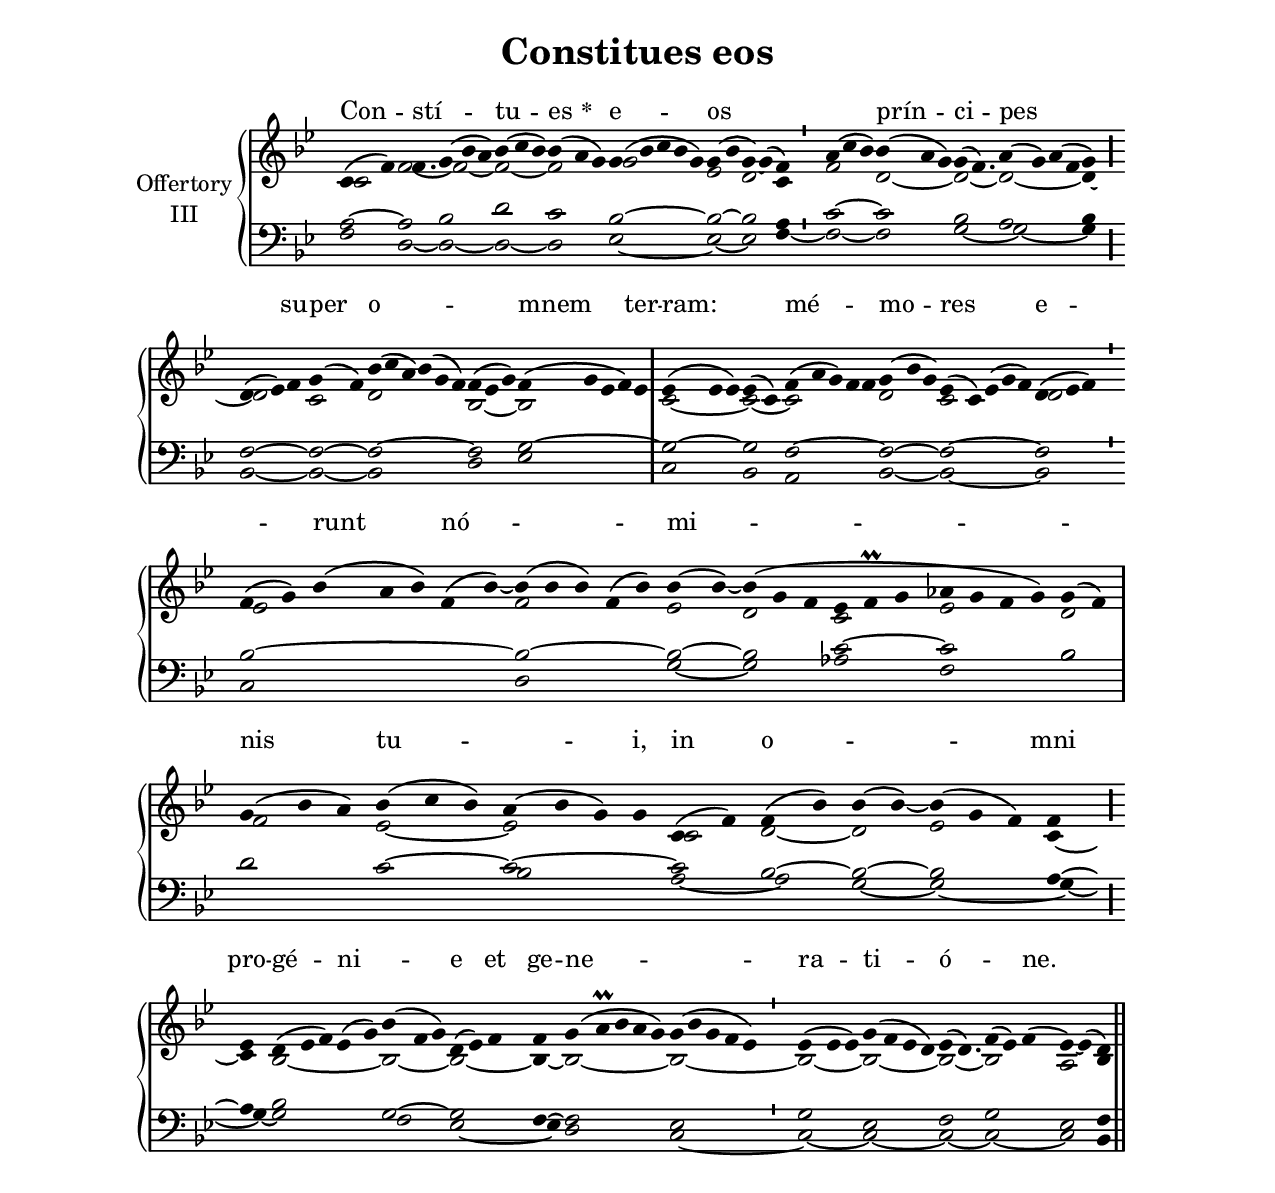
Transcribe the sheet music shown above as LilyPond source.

\version "2.18"
\include "gregorian.ly"
\include "noh2.ily"


%Page reference: page iii.241
%(volume.page)

global = {
 \key d \phrygian
 \cadenzaOn 
}

\header {
  title = \markup \center-column {"Constitues eos" \vspace #1 }
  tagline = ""
  composer = ""
}

\paper {
 #(include-special-characters)
  oddHeaderMarkup = \markup \fill-line {
    \line {}
    \center-column {
      \on-the-fly #first-page     " "
      \on-the-fly #not-first-page "Constitues eos"
    }
    \line { \on-the-fly #print-page-number-check-first \fromproperty #'page:page-number-string }
  }
  evenHeaderMarkup = \markup \fill-line {
    \line { \on-the-fly #print-page-number-check-first \fromproperty #'page:page-number-string }
    \center-column { "Constitues eos" }
    \line {}
  }
}

chantText = \lyricmode {
Con -- stí -- _ tu -- es 
\set stanza = " * " e -- os _ prín -- ci -- pes _ _ 
su -- per o -- _ _ mnem ter -- ram: 
mé -- _ _ mo -- res _ e -- _ runt nó -- _ mi -- _ nis tu -- _ i, 
in o -- _ mni pro -- gé -- ni -- _ e 
et ge -- ne -- _ ra -- ti -- ó -- _ ne. _ _ _ _ _ _ }

chantMusic = {
\tieDown   c'4 ( f'4) f'4. g'4 ( bes'4 a'4) bes'4 ( c''4 bes'4) bes'4 ( a'4 g'4)  g'4 ( bes'4 c''4 bes'4 g'4) g'4 ( bes'4 g'4) ~ g'4 ( f'4) \divisioMinima
 a'4 ( c''4 bes'4) bes'4 ( a'4 g'4) g'4 ( f'4.) a'4 ( g'4) a'4 ( f'4 g'4) \divisioMaior
 d'4 ( ees'4) f'4 g'4 ( f'4) bes'4 ( c''4 a'4) bes'4 ( g'4 f'4) f'4 ( ees'4 g'4) f'4 ( g'4 ees'4 f'4) ees'4 \divisioMaxima
 ees'4 ( ees'4 ees'4) ~ ees'4 ( c'4) f'4 ( a'4 g'4) f'4 f'4 g'4 ( bes'4 g'4) ees'4 ( c'4) ees'4 ( g'4 f'4) d'4 ( ees'4 f'4) \divisioMinima
 f'4 ( g'4) bes'4 ( a'4 bes'4) f'4 ( bes'4) ~ bes'4 ( bes'4 bes'4) f'4 ( bes'4)  bes'4 ( bes'4) ~ bes'4 ( g'4 f'4 ees'4 f'\prall g'4 aes'4 g'4 f'4 g'4) g'4 ( f'4) \divisioMaxima
 g'4 ( bes'4 a'4) bes'4 ( c''4 bes'4) a'4 ( bes'4 g'4) g'4 c'4 ( f'4) f'4 ( bes'4) bes'4 ( bes'4) ~ bes'4 ( g'4 f'4) f'4 \divisioMaior
 ees'4 d'4 ( ees'4 f'4) ees'4 ( g'4) bes'4 ( f'4 g'4) d'4 ( ees'4) f'4 f'4 g'4 ( a'\prall bes'4 a'4 g'4) g'4 ( bes'4 g'4 f'4 ees'4) \divisioMinima
 ees'4 ( ees'4 ees'4) g'4 ( f'4 ees'4 d'4) ees'4 ( d'4.) f'4 ( ees'4) f'4 ( ees'4) ~ ees'4 ( d'4) \finalis

}

altoMusic = {
c'2 f'2*3/4 ~ f'2*3/2 ~ f'2*3/2 ~ f'2*3/2 g'2*5/2 ees'2 d'2 c'4 \divisioMinima
f'2*3/2 d'2*3/2 ~ d'2*5/4 ~ d'2*4/2 ~ d'4 ~ \divisioMaior
d'2*3/2 c'2 d'2*6/2 bes2*3/2 ~ bes2*5/2 \divisioMaxima
c'2*3/2 ~ c'2 ~ c'2*5/2 d'2*3/2 c'2*5/2 d'2*3/2 \divisioMinima
ees'2*7/2 f'2*5/2 ees'2 d'2*3/2 c'2*3/2 ees'2*4/2 d'2 \divisioMaxima
f'2*3/2 ees'2*3/2 ~ ees'2*4/2 c'2 d'2 ~ d'2 ees'2*3/2 c'4 ~ \divisioMaior
c'4 bes2*5/2 ~ bes2*3/2 ~ bes2*3/2 ~ bes4 ~ bes2*5/2 ~ bes2*5/2 ~ \divisioMinima
bes2*3/2 ~ bes2*4/2 ~ bes2*5/4 ~ bes2*3/2 a2 bes4 \finalis
}

tenorMusic = {
a2 ~ a2*3/4 bes2*3/2 d'2*3/2 c'2*3/2 bes2*5/2 ~ bes2 ~ bes2 a4 \divisioMinima
c'2*3/2 ~ c'2*3/2 bes2*5/4 a2*4/2 bes4 \divisioMaior
f2*3/2 ~ f2 ~ f2*6/2 ~ f2*3/2 g2*5/2 ~ \divisioMaxima
g2*3/2 ~ g2 f2*5/2 ~ f2*3/2 ~ f2*5/2 ~ f2*3/2 \divisioMinima
bes2*7/2 ~ bes2*5/2 ~ bes2 ~ bes2*3/2 c'2*3/2 ~ c'2*4/2 bes2 \divisioMaxima
d'2*3/2 c'2*3/2 ~ c'2*4/2 ~ c'2 bes2 ~ bes2 ~ bes2*3/2 a4 ~ \divisioMaior
a4 bes2*5/2 g2*3/2 ~ g2*3/2 f4 ~ f2*5/2 ees2*5/2 \divisioMinima
g2*3/2 ees2*4/2 f2*5/4 g2*3/2 ees2 f4 \finalis
}

bassMusic = {
f2 d2*3/4 ~ d2*3/2 ~ d2*3/2 ~ d2*3/2 ees2*5/2 ~ ees2 ~ ees2 f4 ~ \divisioMinima
f2*3/2 ~ f2*3/2 g2*5/4 ~ g2*4/2 ~ g4 \divisioMaior
bes,2*3/2 ~ bes,2 ~ bes,2*6/2 d2*3/2 ees2*5/2 \divisioMaxima
c2*3/2 bes,2 a,2*5/2 bes,2*3/2 ~ bes,2*5/2 ~ bes,2*3/2 \divisioMinima
c2*7/2 d2*5/2 g2 ~ g2*3/2 aes2*3/2 f2*4/2 bes2 \divisioMaxima
r2*6/2 bes2*4/2 a2 ~ a2 g2 ~ g2*3/2 ~ g4 ~ \divisioMaior
g4 ~ g2*5/2 f2*3/2 ees2*3/2 ~ ees4 d2*5/2 c2*5/2 ~ \divisioMinima
c2*3/2 ~ c2*4/2 ~ c2*5/4 ~ c2*3/2 ~ c2 bes,4 \finalis
}

voiceLines = {
\voiceLineStyle


}

\score{
  <<
    \new GrandStaff <<
      \set GrandStaff.autoBeaming = ##f
      \set GrandStaff.instrumentName = \markup \center-column {
        "Offertory"
        "III"
      }
      \new Staff = up <<
        \new Voice = "chant" {
          \voiceOne \global \chantMusic
        }
        \new Voice {
          \voiceTwo \global \altoMusic
        }
      >>

      \new Staff = down <<
        \clef bass
        \new Voice {
          \voiceOne \global \tenorMusic
        }
        \new Voice {
          \voiceTwo \global \bassMusic
        }
	\new Voice {
        \voiceThree \global \voiceLines
        }
      >>
    >>
    \new Lyrics \lyricsto chant {
      \chantText
    }
  >>
  \layout{
  }
  \midi{
    \tempo 4 = 125
  }
}
